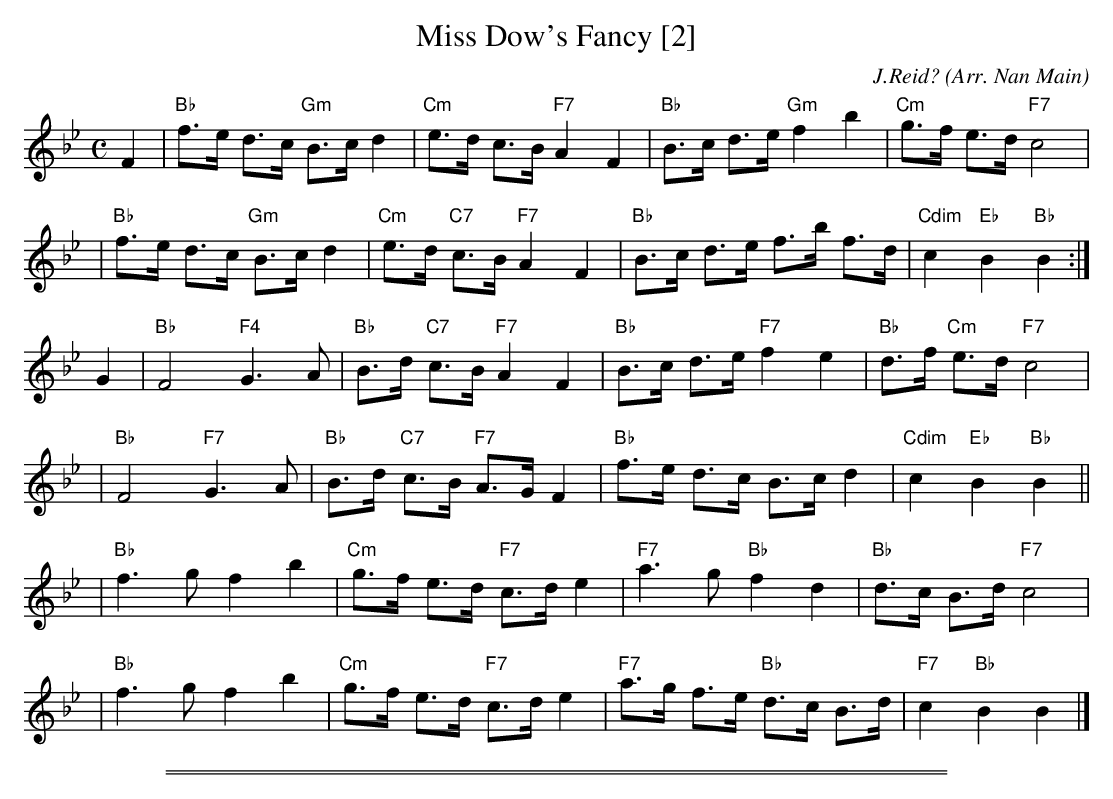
X:1
T: Miss Dow's Fancy [2]
C: J.Reid?
O: Arr. Nan Main
M: C
L: 1/8
K: Bb
F2 \
| "Bb"f>e d>c "Gm"B>c d2  | "Cm"e>d c>B "F7"A2 F2 \
| "Bb"B>c d>e "Gm"f2  b2  | "Cm"g>f e>d "F7"c4 |
| "Bb"f>e d>c "Gm"B>c d2  | "Cm"e>d "C7"c>B "F7"A2 F2 \
| "Bb"B>c d>e f>b f>d | "Cdim"c2 "Eb"B2 "Bb"B2 :|
G2 \
| "Bb"F4 "F4"G3 A | "Bb"B>d "C7"c>B "F7"A2 F2 \
| "Bb"B>c d>e "F7"f2 e2 | "Bb"d>f "Cm"e>d "F7"c4 |
| "Bb"F4 "F7"G3 A | "Bb"B>d "C7"c>B "F7"A>G F2 \
| "Bb"f>e d>c B>c d2 | "Cdim"c2 "Eb"B2 "Bb"B2 ||
| "Bb"f3 g f2 b2 | "Cm"g>f e>d "F7"c>d e2 \
| "F7"a3 g "Bb"f2 d2 | "Bb"d>c B>d "F7"c4 |
| "Bb"f3 g f2 b2 | "Cm"g>f e>d "F7"c>d e2 \
| "F7"a>g f>e "Bb"d>c B>d | "F7"c2 "Bb"B2 B2 |]
